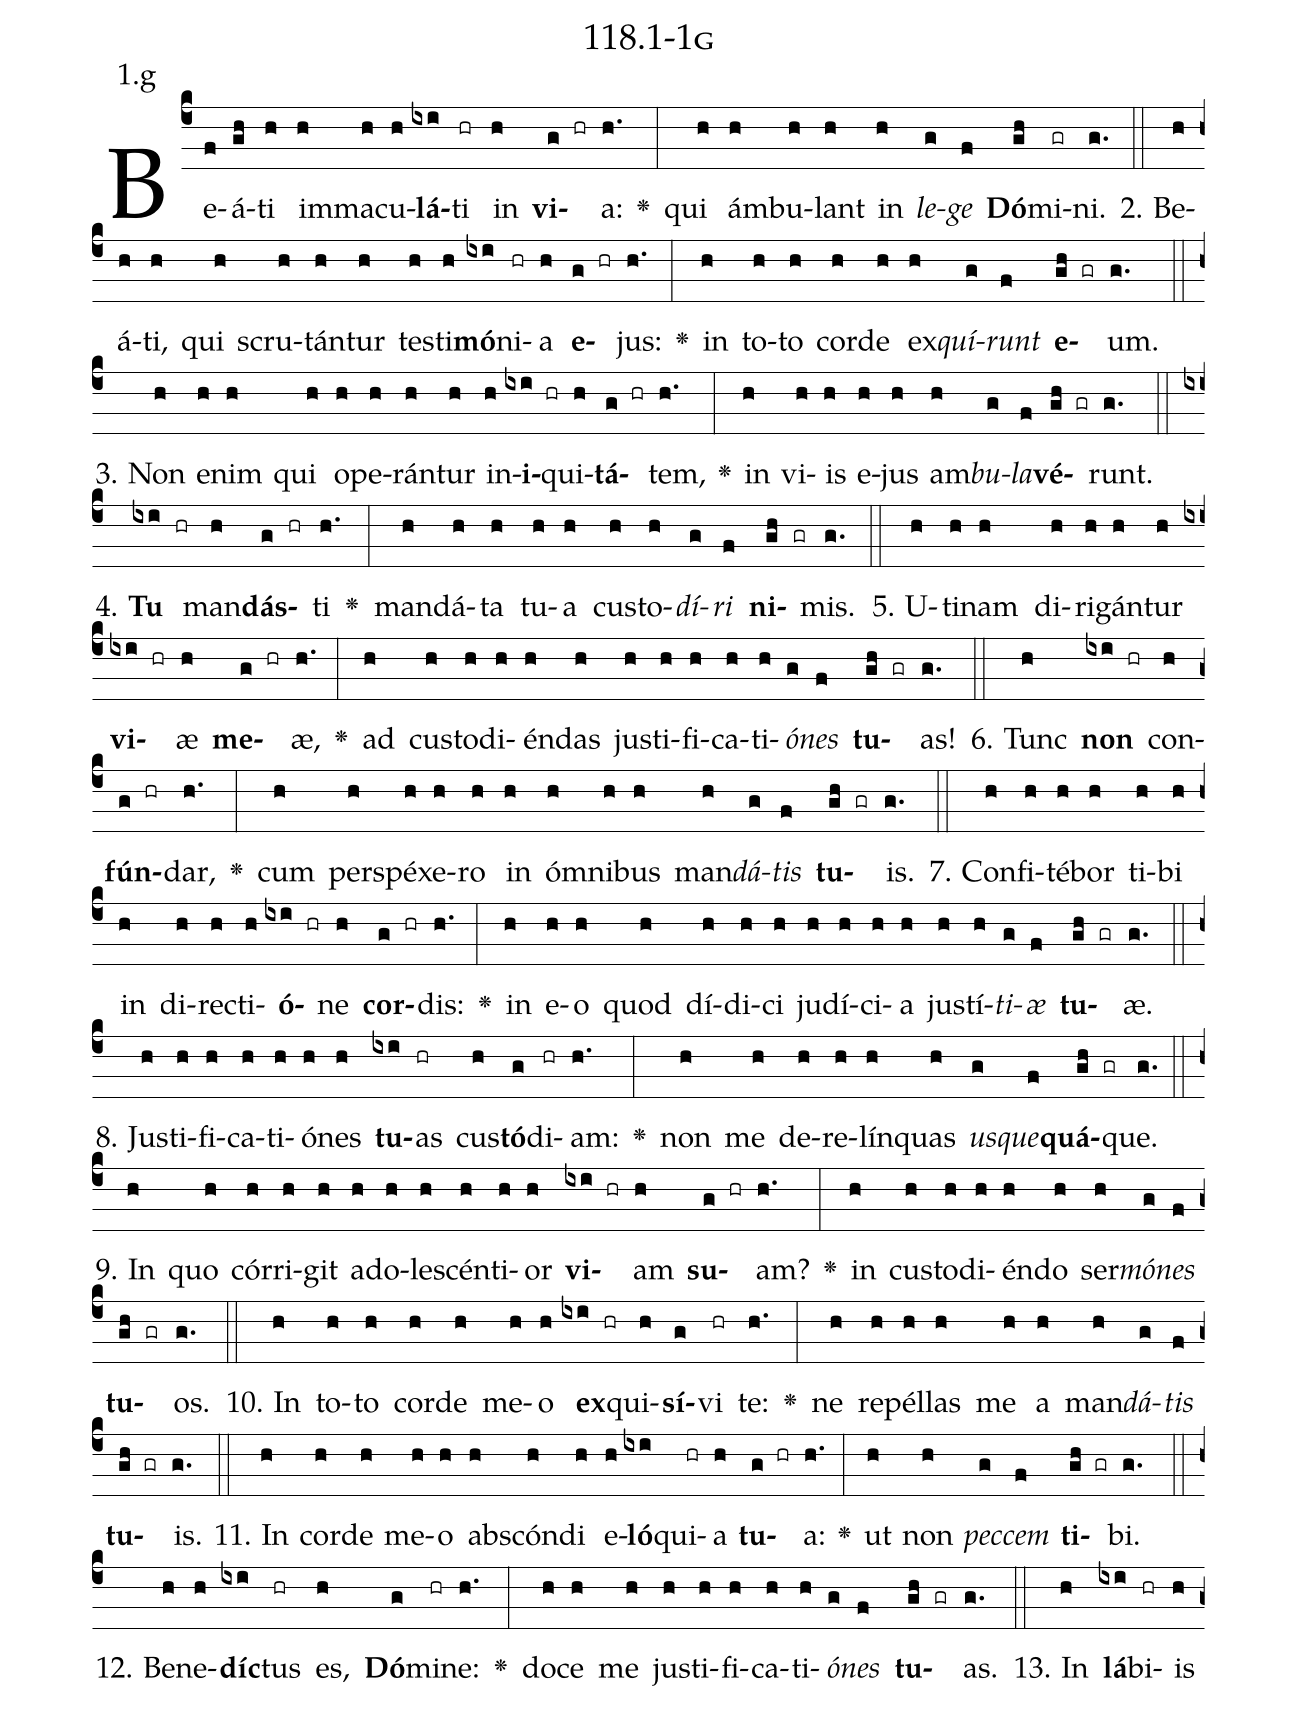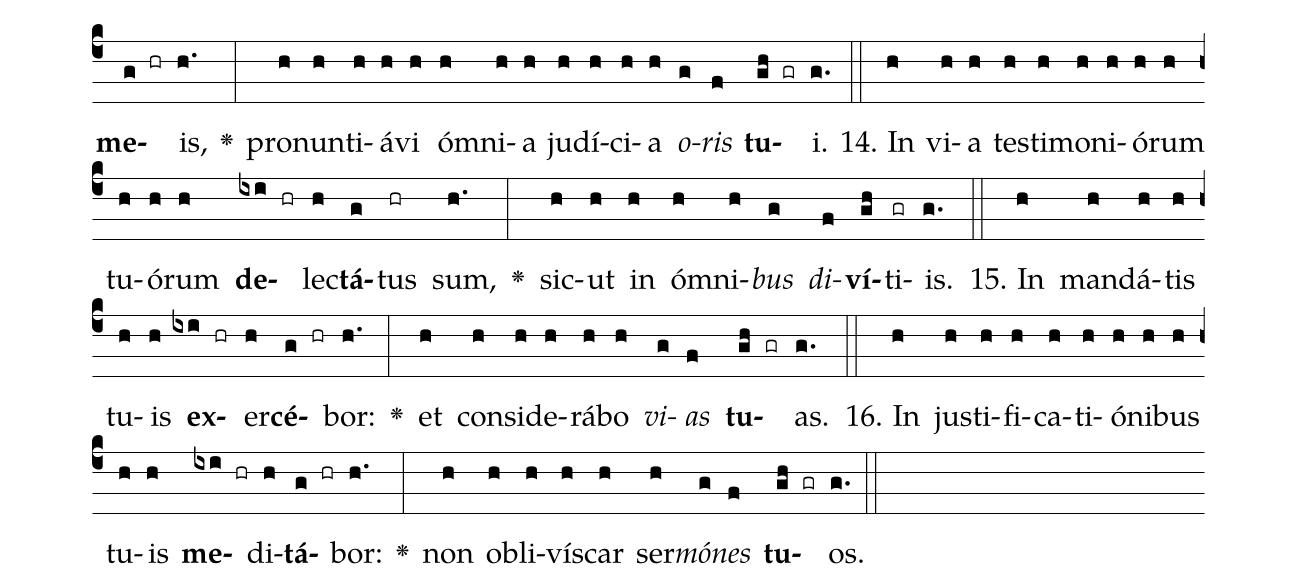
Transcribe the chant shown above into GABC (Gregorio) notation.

name: 118.1-1g;
annotation: 1.g;
%%
(c4)Be(f)á(gh)ti(h) im(h)ma(h)cu(h)<b>lá</b>(ixi)ti(hr) in(h) <b>vi</b>(g hr)a:(h.) <v>\greheightstar</v>(:) qui(h) ám(h)bu(h)lant(h) in(h) <i>le</i>(g)<i>ge</i>(f) <b>Dó</b>(gh)mi(gr)ni.(g.) (::)
2. Be(h)á(h)ti,(h) qui(h) scru(h)tán(h)tur(h) tes(h)ti(h)<b>mó</b>(ixi)ni(hr)a(h) <b>e</b>(g hr)jus:(h.) <v>\greheightstar</v>(:) in(h) to(h)to(h) cor(h)de(h) ex(h)<i>quí</i>(g)<i>runt</i>(f) <b>e</b>(gh gr)um.(g.) (::)
3. Non(h) e(h)nim(h) qui(h) o(h)pe(h)rán(h)tur(h) in(h)<b>i</b>(ixi hr)qui(h)<b>tá</b>(g hr)tem,(h.) <v>\greheightstar</v>(:) in(h) vi(h)is(h) e(h)jus(h) am(h)<i>bu</i>(g)<i>la</i>(f)<b>vé</b>(gh gr)runt.(g.) (::)
4. <b>Tu</b>(ixi hr) man(h)<b>dás</b>(g hr)ti(h.) <v>\greheightstar</v>(:) man(h)dá(h)ta(h) tu(h)a(h) cus(h)to(h)<i>dí</i>(g)<i>ri</i>(f) <b>ni</b>(gh gr)mis.(g.) (::)
5. U(h)ti(h)nam(h) di(h)ri(h)gán(h)tur(h) <b>vi</b>(ixi hr)æ(h) <b>me</b>(g hr)æ,(h.) <v>\greheightstar</v>(:) ad(h) cus(h)to(h)di(h)én(h)das(h) jus(h)ti(h)fi(h)ca(h)ti(h)<i>ó</i>(g)<i>nes</i>(f) <b>tu</b>(gh gr)as!(g.) (::)
6. Tunc(h) <b>non</b>(ixi hr) con(h)<b>fún</b>(g hr)dar,(h.) <v>\greheightstar</v>(:) cum(h) per(h)spé(h)xe(h)ro(h) in(h) óm(h)ni(h)bus(h) man(h)<i>dá</i>(g)<i>tis</i>(f) <b>tu</b>(gh gr)is.(g.) (::)
7. Con(h)fi(h)té(h)bor(h) ti(h)bi(h) in(h) di(h)rec(h)ti(h)<b>ó</b>(ixi hr)ne(h) <b>cor</b>(g hr)dis:(h.) <v>\greheightstar</v>(:) in(h) e(h)o(h) quod(h) dí(h)di(h)ci(h) ju(h)dí(h)ci(h)a(h) jus(h)tí(h)<i>ti</i>(g)<i>æ</i>(f) <b>tu</b>(gh gr)æ.(g.) (::)
8. Jus(h)ti(h)fi(h)ca(h)ti(h)ó(h)nes(h) <b>tu</b>(ixi)as(hr) cus(h)<b>tó</b>(g)di(hr)am:(h.) <v>\greheightstar</v>(:) non(h) me(h) de(h)re(h)lín(h)quas(h) <i>us</i>(g)<i>que</i>(f)<b>quá</b>(gh gr)que.(g.) (::)
9. In(h) quo(h) cór(h)ri(h)git(h) ad(h)o(h)le(h)scén(h)ti(h)or(h) <b>vi</b>(ixi hr)am(h) <b>su</b>(g hr)am?(h.) <v>\greheightstar</v>(:) in(h) cus(h)to(h)di(h)én(h)do(h) ser(h)<i>mó</i>(g)<i>nes</i>(f) <b>tu</b>(gh gr)os.(g.) (::)
10. In(h) to(h)to(h) cor(h)de(h) me(h)o(h) <b>ex</b>(ixi hr)qui(h)<b>sí</b>(g)vi(hr) te:(h.) <v>\greheightstar</v>(:) ne(h) re(h)pél(h)las(h) me(h) a(h) man(h)<i>dá</i>(g)<i>tis</i>(f) <b>tu</b>(gh gr)is.(g.) (::)
11. In(h) cor(h)de(h) me(h)o(h) abs(h)cón(h)di(h) e(h)<b>ló</b>(ixi)qui(hr)a(h) <b>tu</b>(g hr)a:(h.) <v>\greheightstar</v>(:) ut(h) non(h) <i>pec</i>(g)<i>cem</i>(f) <b>ti</b>(gh gr)bi.(g.) (::)
12. Be(h)ne(h)<b>díc</b>(ixi)tus(hr) es,(h) <b>Dó</b>(g)mi(hr)ne:(h.) <v>\greheightstar</v>(:) do(h)ce(h) me(h) jus(h)ti(h)fi(h)ca(h)ti(h)<i>ó</i>(g)<i>nes</i>(f) <b>tu</b>(gh gr)as.(g.) (::)
13. In(h) <b>lá</b>(ixi)bi(hr)is(h) <b>me</b>(g hr)is,(h.) <v>\greheightstar</v>(:) pro(h)nun(h)ti(h)á(h)vi(h) óm(h)ni(h)a(h) ju(h)dí(h)ci(h)a(h) <i>o</i>(g)<i>ris</i>(f) <b>tu</b>(gh gr)i.(g.) (::)
14. In(h) vi(h)a(h) tes(h)ti(h)mo(h)ni(h)ó(h)rum(h) tu(h)ó(h)rum(h) <b>de</b>(ixi hr)lec(h)<b>tá</b>(g)tus(hr) sum,(h.) <v>\greheightstar</v>(:) sic(h)ut(h) in(h) óm(h)ni(h)<i>bus</i>(g) <i>di</i>(f)<b>ví</b>(gh)ti(gr)is.(g.) (::)
15. In(h) man(h)dá(h)tis(h) tu(h)is(h) <b>ex</b>(ixi hr)er(h)<b>cé</b>(g hr)bor:(h.) <v>\greheightstar</v>(:) et(h) con(h)si(h)de(h)rá(h)bo(h) <i>vi</i>(g)<i>as</i>(f) <b>tu</b>(gh gr)as.(g.) (::)
16. In(h) jus(h)ti(h)fi(h)ca(h)ti(h)ó(h)ni(h)bus(h) tu(h)is(h) <b>me</b>(ixi hr)di(h)<b>tá</b>(g hr)bor:(h.) <v>\greheightstar</v>(:) non(h) ob(h)li(h)vís(h)car(h) ser(h)<i>mó</i>(g)<i>nes</i>(f) <b>tu</b>(gh gr)os.(g.) (::)
